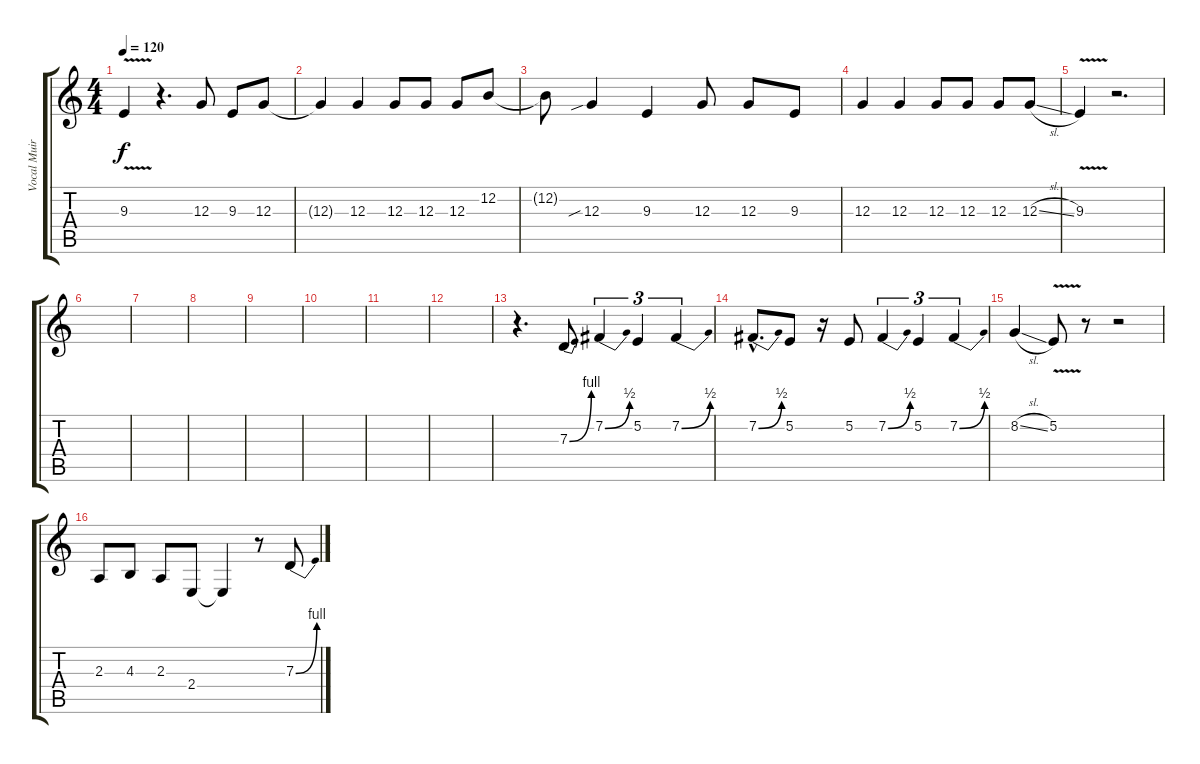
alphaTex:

\track ("Vocal Muir low" "Vocal Muir") {instrument lead6voice}
\staff {score tabs}
\tuning (E4 B3 G3 D3 A2 E2) {hide}
\ts (4 4)
\tempo 120
\clef g2
\ks c
9.3{v}.4{dy f} r.4{d} 12.3.8 9.3.8 12.3.8 |
12.3{t}.4 12.3.4 12.3.8 12.3.8 12.3.8 12.2.8 |
12.2{t}.8 12.3{sib}.4 9.3.4 12.3.8 12.3.8 9.3.8 |
12.3.4 12.3.4 12.3.8 12.3.8 12.3.8 12.3{sl}.8 |
9.3{v}.4 r.2{d} |
|
|
|
|
|
|
|
r.4{d} 7.3{be (bend 0 0 60 4)}.8 7.2{be (bend 0 0 60 2)}.4{tu (3 2)} 5.2.4{tu (3 2)} 7.2{be (bend 0 0 60 2)}.4{tu (3 2)} |
7.2{be (bend 0 0 60 2) hac}.8{d} 5.2.8 r.16 5.2.8 7.2{be (bend 0 0 60 2)}.4{tu (3 2)} 5.2.4{tu (3 2)} 7.2{be (bend 0 0 60 2)}.4{tu (3 2)} |
8.2{sl}.4 5.2{v}.8 r.8 r.2 |
2.3.8 4.3.8 2.3.8 2.4.8 2.4{t}.4 r.8 7.3{be (bend 0 0 60 4)}.8
